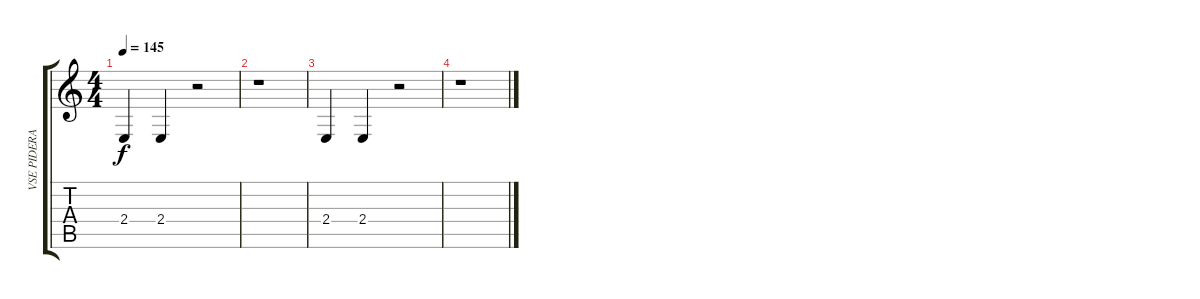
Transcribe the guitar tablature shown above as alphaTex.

\track ("VSE PIDERASTI SOSUT!!!" "VSE PIDERA") {instrument vibraphone}
\staff {score tabs}
\tuning (E4 B3 G3 D3 A2 E2) {hide}
\ts (4 4)
\tempo 145
\clef g2
\ks c
2.4.4{dy f} 2.4.4 r.2 |
r.1 |
2.4.4 2.4.4 r.2 |
r.1
